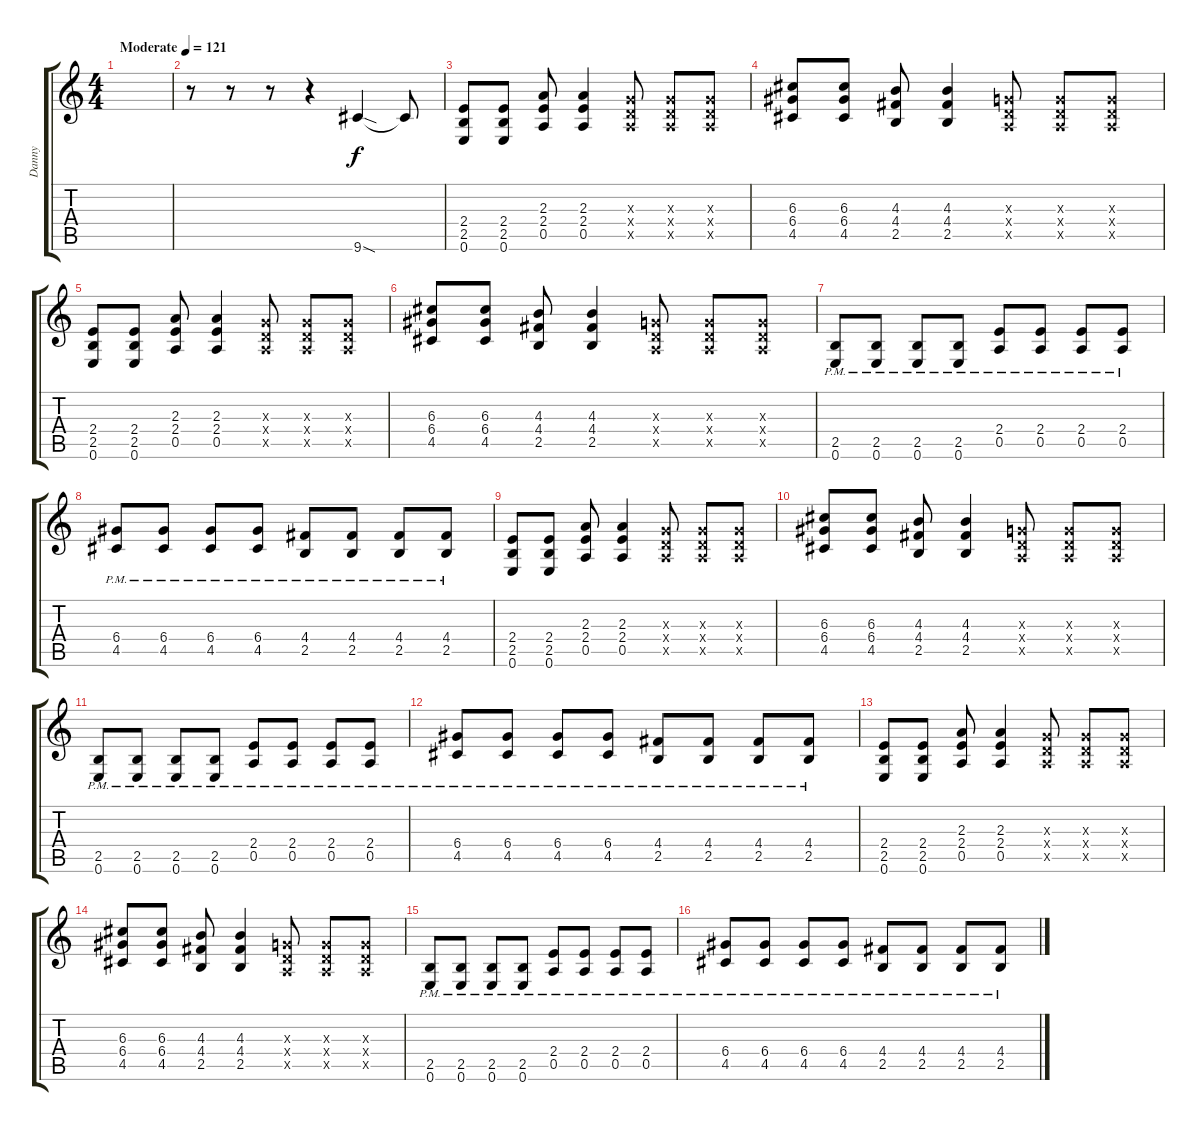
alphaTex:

\track ("Danny" "Danny") {instrument distortionguitar}
\staff {score tabs}
\tuning (E4 B3 G3 D3 A2 E2) {hide}
\ts (4 4)
\tempo (121 "Moderate")
\clef g2
\ks c
|
r.8 r.8 r.8 r.4 9.6{sod}.4 9.6{t}.8 |
(2.4 2.5 0.6).8 (2.4 2.5 0.6).8 (2.3 2.4 0.5).8 (2.3 2.4 0.5).4 (0.3{x} 0.4{x} 0.5{x}).8 (0.3{x} 0.4{x} 0.5{x}).8 (0.3{x} 0.4{x} 0.5{x}).8 |
(6.3 6.4 4.5).8 (6.3 6.4 4.5).8 (4.3 4.4 2.5).8 (4.3 4.4 2.5).4 (0.3{x} 0.4{x} 0.5{x}).8 (0.3{x} 0.4{x} 0.5{x}).8 (0.3{x} 0.4{x} 0.5{x}).8 |
(2.4 2.5 0.6).8 (2.4 2.5 0.6).8 (2.3 2.4 0.5).8 (2.3 2.4 0.5).4 (0.3{x} 0.4{x} 0.5{x}).8 (0.3{x} 0.4{x} 0.5{x}).8 (0.3{x} 0.4{x} 0.5{x}).8 |
(6.3 6.4 4.5).8 (6.3 6.4 4.5).8 (4.3 4.4 2.5).8 (4.3 4.4 2.5).4 (0.3{x} 0.4{x} 0.5{x}).8 (0.3{x} 0.4{x} 0.5{x}).8 (0.3{x} 0.4{x} 0.5{x}).8 |
(2.5{pm} 0.6{pm}).8 (2.5{pm} 0.6{pm}).8 (2.5{pm} 0.6{pm}).8 (2.5{pm} 0.6{pm}).8 (2.4{pm} 0.5{pm}).8 (2.4{pm} 0.5{pm}).8 (2.4{pm} 0.5{pm}).8 (2.4{pm} 0.5{pm}).8 |
(6.4{pm} 4.5{pm}).8 (6.4{pm} 4.5{pm}).8 (6.4{pm} 4.5{pm}).8 (6.4{pm} 4.5{pm}).8 (4.4{pm} 2.5{pm}).8 (4.4{pm} 2.5{pm}).8 (4.4{pm} 2.5{pm}).8 (4.4{pm} 2.5{pm}).8 |
(2.4 2.5 0.6).8 (2.4 2.5 0.6).8 (2.3 2.4 0.5).8 (2.3 2.4 0.5).4 (0.3{x} 0.4{x} 0.5{x}).8 (0.3{x} 0.4{x} 0.5{x}).8 (0.3{x} 0.4{x} 0.5{x}).8 |
(6.3 6.4 4.5).8 (6.3 6.4 4.5).8 (4.3 4.4 2.5).8 (4.3 4.4 2.5).4 (0.3{x} 0.4{x} 0.5{x}).8 (0.3{x} 0.4{x} 0.5{x}).8 (0.3{x} 0.4{x} 0.5{x}).8 |
(2.5{pm} 0.6{pm}).8 (2.5{pm} 0.6{pm}).8 (2.5{pm} 0.6{pm}).8 (2.5{pm} 0.6{pm}).8 (2.4{pm} 0.5{pm}).8 (2.4{pm} 0.5{pm}).8 (2.4{pm} 0.5{pm}).8 (2.4{pm} 0.5{pm}).8 |
(6.4{pm} 4.5{pm}).8 (6.4{pm} 4.5{pm}).8 (6.4{pm} 4.5{pm}).8 (6.4{pm} 4.5{pm}).8 (4.4{pm} 2.5{pm}).8 (4.4{pm} 2.5{pm}).8 (4.4{pm} 2.5{pm}).8 (4.4{pm} 2.5{pm}).8 |
(2.4 2.5 0.6).8 (2.4 2.5 0.6).8 (2.3 2.4 0.5).8 (2.3 2.4 0.5).4 (0.3{x} 0.4{x} 0.5{x}).8 (0.3{x} 0.4{x} 0.5{x}).8 (0.3{x} 0.4{x} 0.5{x}).8 |
(6.3 6.4 4.5).8 (6.3 6.4 4.5).8 (4.3 4.4 2.5).8 (4.3 4.4 2.5).4 (0.3{x} 0.4{x} 0.5{x}).8 (0.3{x} 0.4{x} 0.5{x}).8 (0.3{x} 0.4{x} 0.5{x}).8 |
(2.5{pm} 0.6{pm}).8 (2.5{pm} 0.6{pm}).8 (2.5{pm} 0.6{pm}).8 (2.5{pm} 0.6{pm}).8 (2.4{pm} 0.5{pm}).8 (2.4{pm} 0.5{pm}).8 (2.4{pm} 0.5{pm}).8 (2.4{pm} 0.5{pm}).8 |
(6.4{pm} 4.5{pm}).8 (6.4{pm} 4.5{pm}).8 (6.4{pm} 4.5{pm}).8 (6.4{pm} 4.5{pm}).8 (4.4{pm} 2.5{pm}).8 (4.4{pm} 2.5{pm}).8 (4.4{pm} 2.5{pm}).8 (4.4{pm} 2.5{pm}).8
